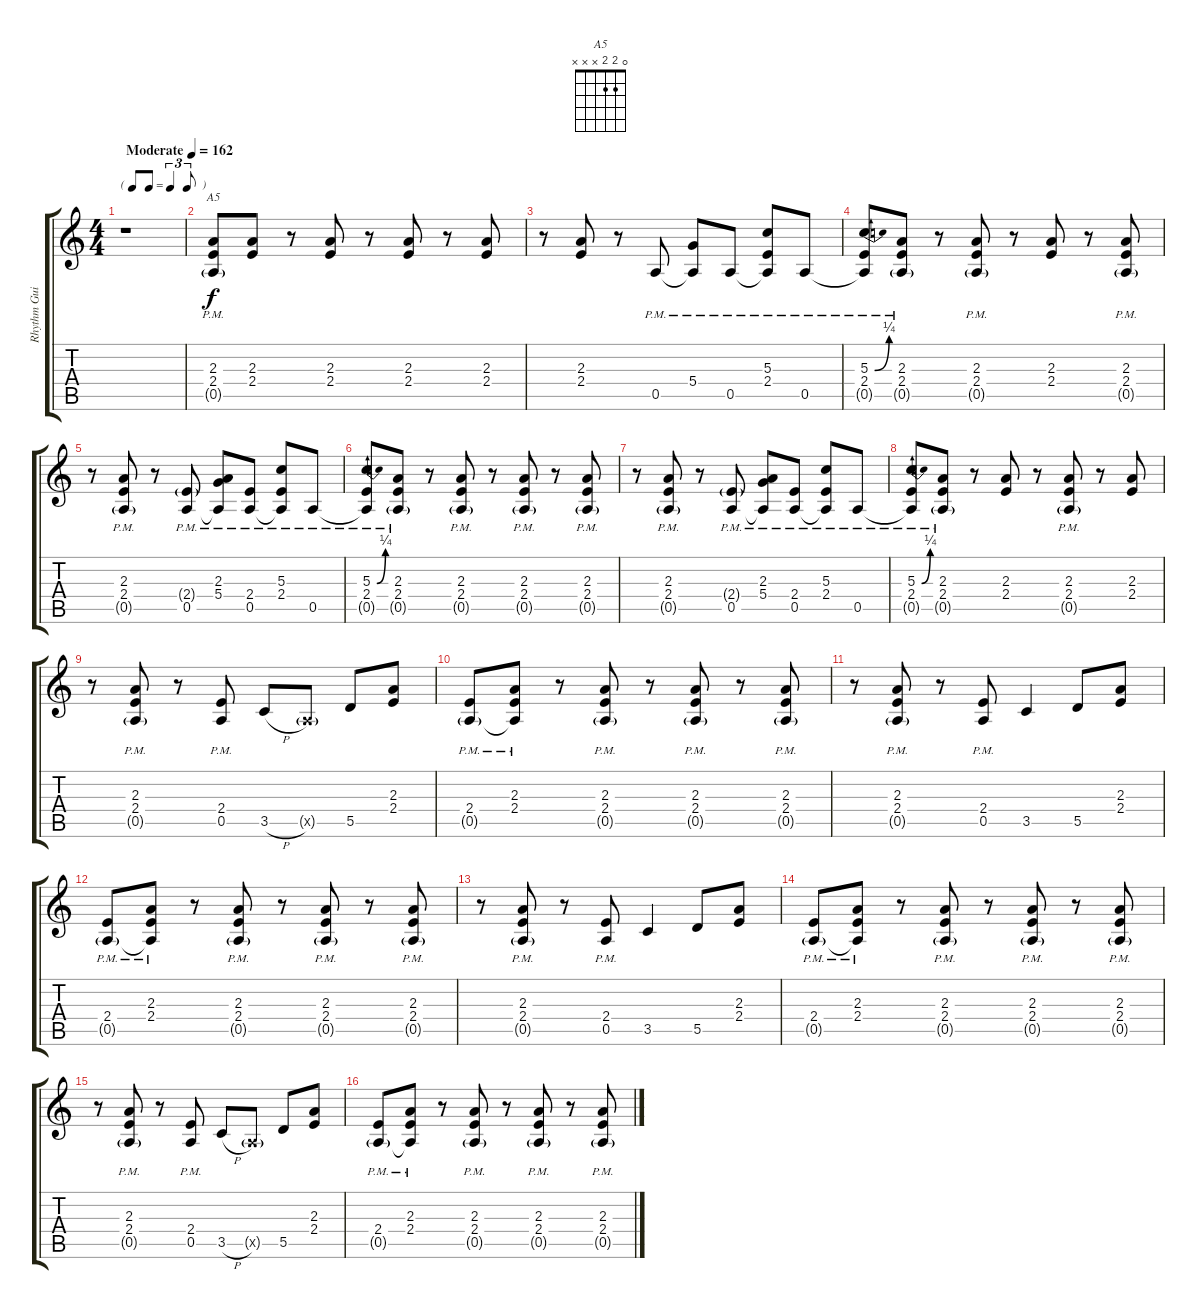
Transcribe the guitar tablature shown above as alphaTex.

\track ("Rhythm Guitar (Intro)" "Rhythm Gui") {instrument acousticguitarsteel}
\staff {score tabs}
\tuning (E4 B3 G3 D3 A2 E2) {hide}
\chord ("A5" 0 2 2 x x x)
\ts (4 4)
\tf triplet8th
\tempo (162 "Moderate")
\clef g2
\ks c
r.1{dy f instrument acousticguitarsteel} |
(2.3 2.4 0.5{g pm}).8{ch "A5"} (2.3 2.4).8 r.8 (2.3 2.4).8 r.8 (2.3 2.4).8 r.8 (2.3 2.4).8 |
r.8 (2.3 2.4).8 r.8 0.5{pm}.8 (5.4 0.5{pm t}).8 0.5{pm}.8 (5.3 2.4 0.5{pm t}).8 0.5{pm}.8 |
(5.3{be (bend 0 0 60 1)} 2.4 0.5{pm t}).8 (2.3 2.4 0.5{g pm}).8 r.8 (2.3 2.4 0.5{g pm}).8 r.8 (2.3 2.4).8 r.8 (2.3 2.4 0.5{g pm}).8 |
r.8 (2.3 2.4 0.5{g pm}).8 r.8 (2.4{g} 0.5{pm}).8 (2.3 5.4 0.5{pm t}).8 (2.4 0.5{pm}).8 (5.3 2.4 0.5{pm t}).8 0.5{pm}.8 |
(5.3{be (bend 0 0 60 1)} 2.4 0.5{pm t}).8 (2.3 2.4 0.5{g pm}).8 r.8 (2.3 2.4 0.5{g pm}).8 r.8 (2.3 2.4 0.5{g pm}).8 r.8 (2.3 2.4 0.5{g pm}).8 |
r.8 (2.3 2.4 0.5{g pm}).8 r.8 (2.4{g} 0.5{pm}).8 (2.3 5.4 0.5{pm t}).8 (2.4 0.5{pm}).8 (5.3 2.4 0.5{pm t}).8 0.5{pm}.8 |
(5.3{be (bend 0 0 60 1)} 2.4 0.5{pm t}).8 (2.3 2.4 0.5{g pm}).8 r.8 (2.3 2.4).8 r.8 (2.3 2.4 0.5{g pm}).8 r.8 (2.3 2.4).8 |
r.8 (2.3 2.4 0.5{g pm}).8 r.8 (2.4 0.5{pm}).8 3.5{h}.8 0.5{g x}.8 5.5.8 (2.3 2.4).8 |
(2.4 0.5{g pm}).8 (2.3 2.4 0.5{pm t}).8 r.8 (2.3 2.4 0.5{g pm}).8 r.8 (2.3 2.4 0.5{g pm}).8 r.8 (2.3 2.4 0.5{g pm}).8 |
r.8 (2.3 2.4 0.5{g pm}).8 r.8 (2.4 0.5{pm}).8 3.5.4 5.5.8 (2.3 2.4).8 |
(2.4 0.5{g pm}).8 (2.3 2.4 0.5{pm t}).8 r.8 (2.3 2.4 0.5{g pm}).8 r.8 (2.3 2.4 0.5{g pm}).8 r.8 (2.3 2.4 0.5{g pm}).8 |
r.8 (2.3 2.4 0.5{g pm}).8 r.8 (2.4 0.5{pm}).8 3.5.4 5.5.8 (2.3 2.4).8 |
(2.4 0.5{g pm}).8 (2.3 2.4 0.5{pm t}).8 r.8 (2.3 2.4 0.5{g pm}).8 r.8 (2.3 2.4 0.5{g pm}).8 r.8 (2.3 2.4 0.5{g pm}).8 |
r.8 (2.3 2.4 0.5{g pm}).8 r.8 (2.4 0.5{pm}).8 3.5{h}.8 0.5{g x}.8 5.5.8 (2.3 2.4).8 |
(2.4 0.5{g pm}).8 (2.3 2.4 0.5{pm t}).8 r.8 (2.3 2.4 0.5{g pm}).8 r.8 (2.3 2.4 0.5{g pm}).8 r.8 (2.3 2.4 0.5{g pm}).8
